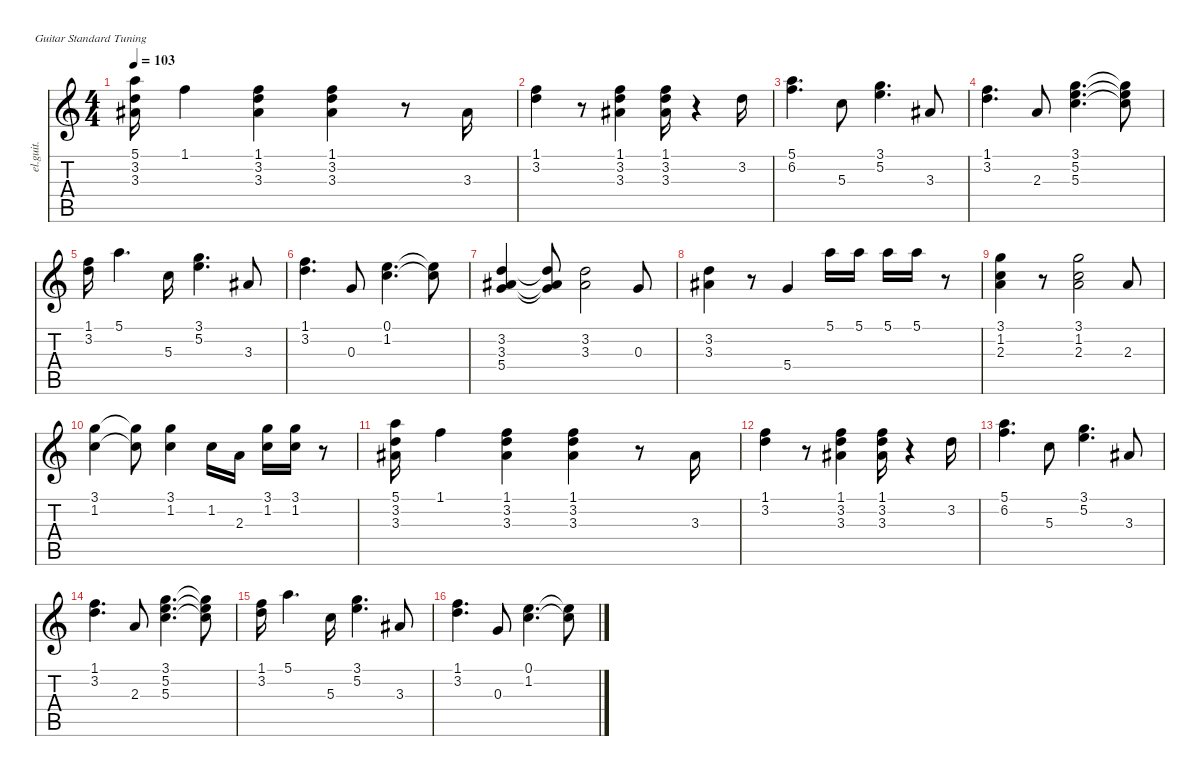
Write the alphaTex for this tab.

\defaultSystemsLayout 4
\hideDynamics
\bracketExtendMode nobrackets
\otherSystemsTrackNameOrientation horizontal
\track ("Rhythm Guitar" "el.guit.") {instrument electricguitarclean}
\staff {score tabs}
\tuning (E4 B3 G3 D3 A2 E2)
\ts (4 4)
\tempo 103
\clef g2
\ks c
(5.1 3.2 3.3{acc #}).16{dy f beam Down} 1.1.4{beam Down} (1.1 3.2 3.3{acc #}).4{beam Down} (1.1 3.2 3.3{acc #}).4{beam Down} r.8{beam Down} 3.3{acc #}.16{beam Up} |
(1.1 3.2).4{beam Down} r.8{beam Down} (1.1 3.2 3.3{acc #}).4{beam Down} (1.1 3.2 3.3{acc #}).16{beam Down} r.4{beam Down} 3.2.16{beam Down} |
(5.1 6.2).4{d beam Down} 5.3.8{beam Down} (3.1 5.2).4{d beam Down} 3.3{acc #}.8{beam Up} |
(1.1 3.2).4{d beam Down} 2.3.8{beam Up} (3.1 5.2 5.3).4{d beam Down} (3.1{t} 5.2{t} 5.3{t}).8{beam Down} |
(1.1 3.2).16{beam Down} 5.1.4{d beam Down} 5.3.16{beam Down} (3.1 5.2).4{d beam Down} 3.3{acc #}.8{beam Up} |
(1.1 3.2).4{d beam Down} 0.3.8{beam Up} (0.1 1.2).4{d beam Down} (0.1{t} 1.2{t}).8{beam Down} |
(3.2 3.3{acc #} 5.4).4{beam Up} (3.2{t} 3.3{t acc #} 5.4{t}).8{beam Up} (3.2 3.3{acc #}).2{beam Down} 0.3.8{beam Up} |
(3.2 3.3{acc #}).4{beam Down} r.8{beam Down} 5.4.4{beam Up} 5.1.16{beam Down} 5.1.16{beam Down} 5.1.16{beam Down} 5.1.16{beam Down} r.8{beam Down} |
(3.1 1.2 2.3).4{beam Down} r.8{beam Down} (3.1 1.2 2.3).2{beam Down} 2.3.8{beam Up} |
(3.1 1.2).4{beam Down} (3.1{t} 1.2{t}).8{beam Down} (3.1 1.2).4{beam Down} 1.2.16{beam Down} 2.3.16{beam Down} (3.1 1.2).16{beam Down} (3.1 1.2).16{beam Down} r.8{beam Down} |
(5.1 3.2 3.3{acc #}).16{beam Down} 1.1.4{beam Down} (1.1 3.2 3.3{acc #}).4{beam Down} (1.1 3.2 3.3{acc #}).4{beam Down} r.8{beam Down} 3.3{acc #}.16{beam Up} |
(1.1 3.2).4{beam Down} r.8{beam Down} (1.1 3.2 3.3{acc #}).4{beam Down} (1.1 3.2 3.3{acc #}).16{beam Down} r.4{beam Down} 3.2.16{beam Down} |
(5.1 6.2).4{d beam Down} 5.3.8{beam Down} (3.1 5.2).4{d beam Down} 3.3{acc #}.8{beam Up} |
(1.1 3.2).4{d beam Down} 2.3.8{beam Up} (3.1 5.2 5.3).4{d beam Down} (3.1{t} 5.2{t} 5.3{t}).8{beam Down} |
(1.1 3.2).16{beam Down} 5.1.4{d beam Down} 5.3.16{beam Down} (3.1 5.2).4{d beam Down} 3.3{acc #}.8{beam Up} |
(1.1 3.2).4{d beam Down} 0.3.8{beam Up} (0.1 1.2).4{d beam Down} (0.1{t} 1.2{t}).8{beam Down}
